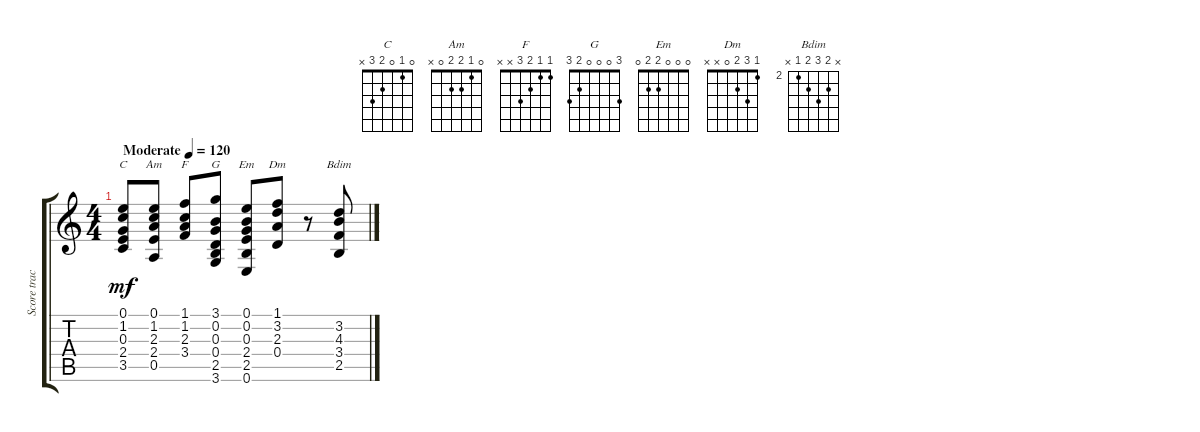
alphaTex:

\track ("Score track 1" "Score trac") {instrument acousticguitarnylon}
\staff {score tabs}
\tuning (E4 B3 G3 D3 A2 E2) {hide}
\chord ("C" 0 1 0 2 3 x)
\chord ("Am" 0 1 2 2 0 x)
\chord ("F" 1 1 2 3 x x)
\chord ("G" 3 0 0 0 2 3)
\chord ("Em" 0 0 0 2 2 0)
\chord ("Dm" 1 3 2 0 x x)
\chord ("Bdim" x 3 4 3 2 x) {firstfret 2}
\ts (4 4)
\tempo (120 "Moderate")
\clef g2
\ks c
(0.1 1.2 0.3 2.4 3.5).8{ch "C" dy mf instrument acousticguitarnylon} (0.1 1.2 2.3 2.4 0.5).8{ch "Am"} (1.1 1.2 2.3 3.4).8{ch "F"} (3.1 0.2 0.3 0.4 2.5 3.6).8{ch "G"} (0.1 0.2 0.3 2.4 2.5 0.6).8{ch "Em"} (1.1 3.2 2.3 0.4).8{ch "Dm"} r.8 (3.2 4.3 3.4 2.5).8{ch "Bdim"}
